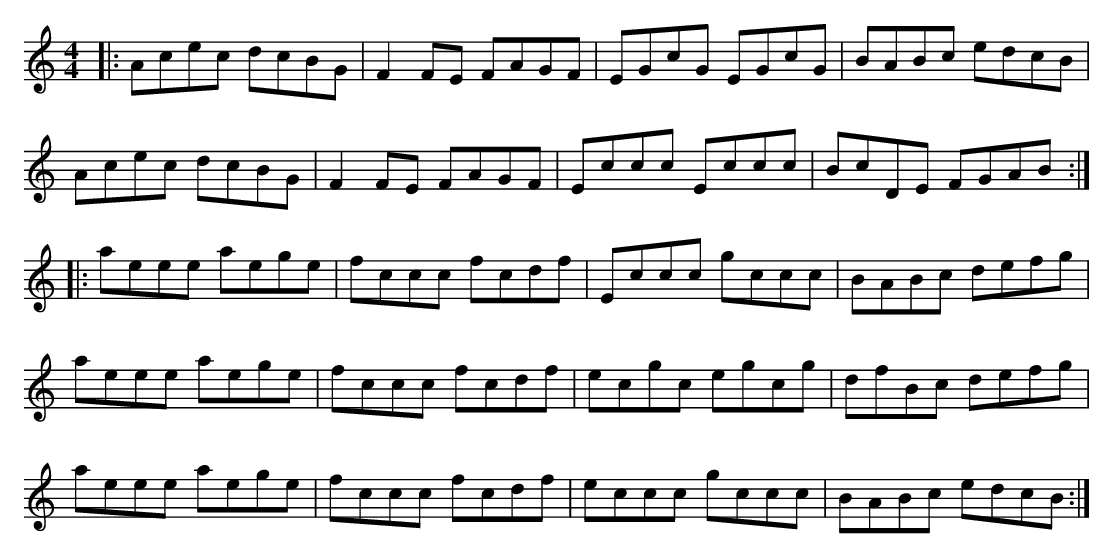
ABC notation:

X:1
M:4/4
K:C
|:Acec dcBG|F2 FE FAGF|EGcG EGcG|BABc edcB|
Acec dcBG|F2 FE FAGF|Eccc Eccc|BcDE FGAB:|
|:aeee aege|fccc fcdf|Eccc gccc|BABc defg|
aeee aege|fccc fcdf|ecgc egcg|dfBc defg|
aeee aege|fccc fcdf|eccc gccc|BABc edcB:|
